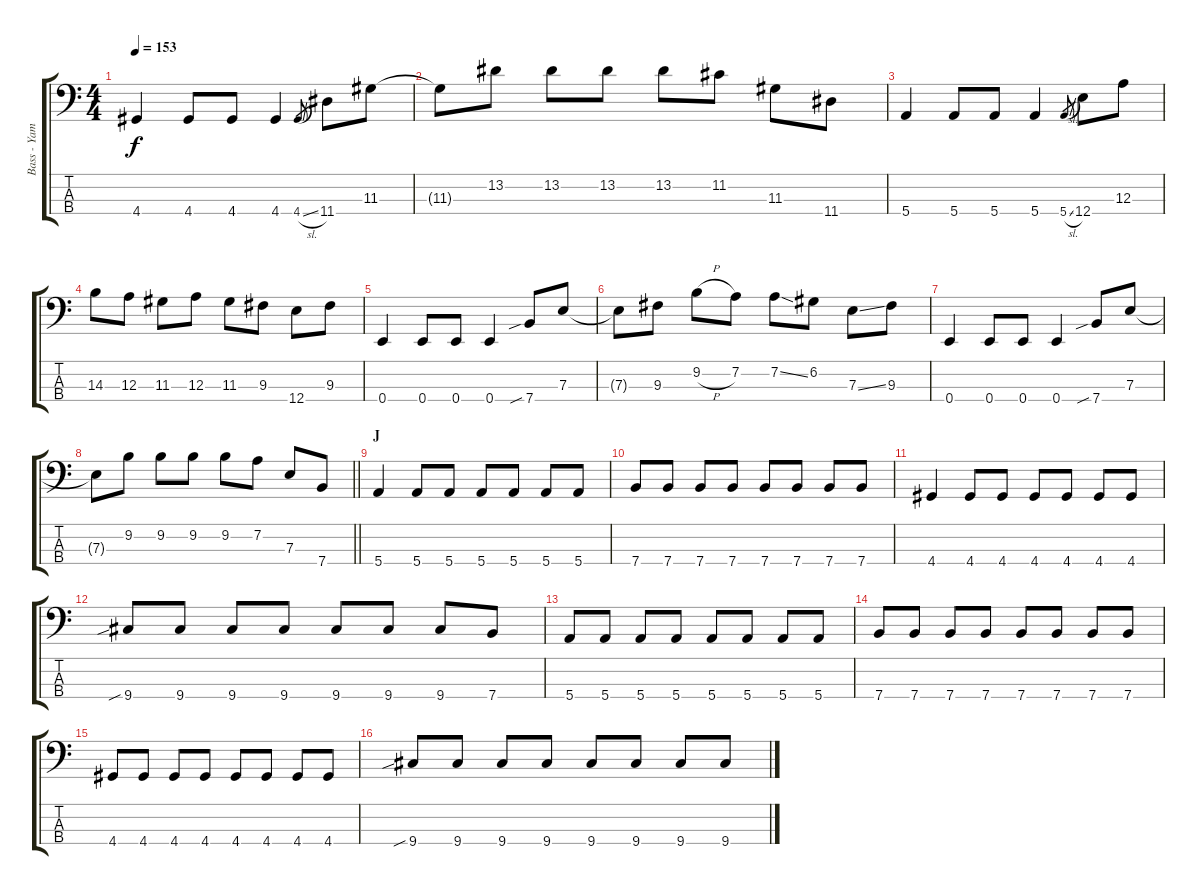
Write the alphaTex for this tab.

\track ("Bass - Yamada" "Bass - Yam") {instrument electricbasspick}
\staff {score tabs}
\tuning (G2 D2 A1 E1) {hide}
\ts (4 4)
\tempo 153
\clef f4
\ks c
4.4.4{dy f} 4.4.8 4.4.8 4.4.4 4.4{sl}.8{gr} 11.4.8 11.3.8 |
11.3{t}.8 13.2.8 13.2.8 13.2.8 13.2.8 11.2.8 11.3.8 11.4.8 |
5.4.4 5.4.8 5.4.8 5.4.4 5.4{sl}.8{gr} 12.4.8 12.3.8 |
14.3.8 12.3.8 11.3.8 12.3.8 11.3.8 9.3.8 12.4.8 9.3.8 |
0.4.4 0.4.8 0.4.8 0.4.4 7.4{sib}.8 7.3.8 |
7.3{t}.8 9.3.8 9.2{h}.8 7.2.8 7.2{ss}.8 6.2.8 7.3{ss}.8 9.3.8 |
0.4.4 0.4.8 0.4.8 0.4.4 7.4{sib}.8 7.3.8 |
\barLineRight lightlight
7.3{t}.8 9.2.8 9.2.8 9.2.8 9.2.8 7.2.8 7.3.8 7.4.8 |
\section ("" "J")
5.4.4 5.4.8 5.4.8 5.4.8 5.4.8 5.4.8 5.4.8 |
7.4.8 7.4.8 7.4.8 7.4.8 7.4.8 7.4.8 7.4.8 7.4.8 |
4.4.4 4.4.8 4.4.8 4.4.8 4.4.8 4.4.8 4.4.8 |
9.4{sib}.8 9.4.8 9.4.8 9.4.8 9.4.8 9.4.8 9.4.8 7.4.8 |
5.4.8 5.4.8 5.4.8 5.4.8 5.4.8 5.4.8 5.4.8 5.4.8 |
7.4.8 7.4.8 7.4.8 7.4.8 7.4.8 7.4.8 7.4.8 7.4.8 |
4.4.8 4.4.8 4.4.8 4.4.8 4.4.8 4.4.8 4.4.8 4.4.8 |
9.4{sib}.8 9.4.8 9.4.8 9.4.8 9.4.8 9.4.8 9.4.8 9.4.8
